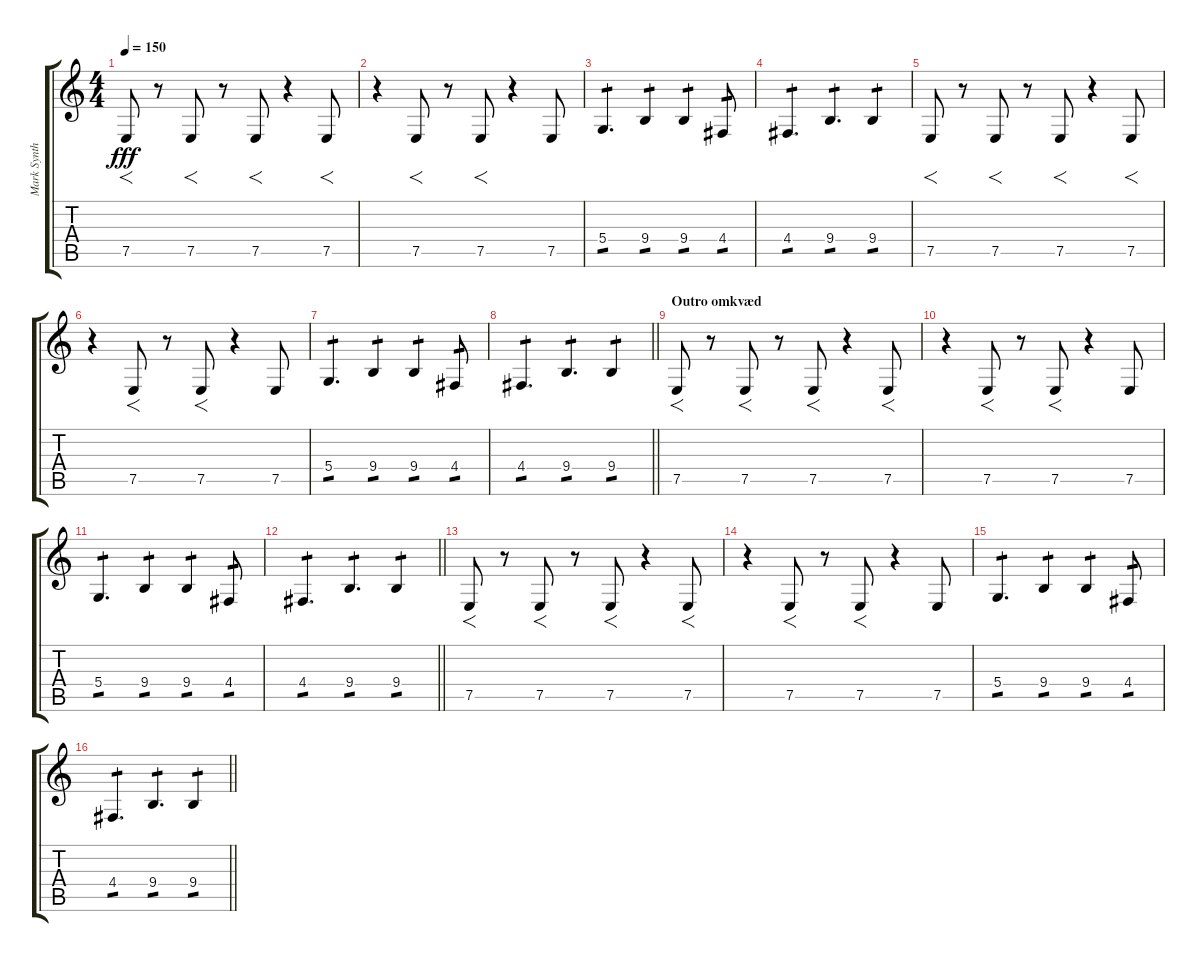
\track ("Mark Synth 1" "Mark Synth") {instrument lead2sawtooth}
\staff {score tabs}
\tuning (E4 B3 G3 D3 A2 E2) {hide}
\ts (4 4)
\tempo 150
\clef g2
\ks c
7.5.8{f dy fff} r.8 7.5.8{f} r.8 7.5.8{f} r.4 7.5.8{f} |
r.4 7.5.8{f} r.8 7.5.8{f} r.4 7.5.8 |
5.4.4{d tp 1} 9.4.4{tp 1} 9.4.4{tp 1} 4.4.8{tp 1} |
4.4.4{d tp 1} 9.4.4{d tp 1} 9.4.4{tp 1} |
7.5.8{f} r.8 7.5.8{f} r.8 7.5.8{f} r.4 7.5.8{f} |
r.4 7.5.8{f} r.8 7.5.8{f} r.4 7.5.8 |
5.4.4{d tp 1} 9.4.4{tp 1} 9.4.4{tp 1} 4.4.8{tp 1} |
\barLineRight lightlight
4.4.4{d tp 1} 9.4.4{d tp 1} 9.4.4{tp 1} |
\section ("" "Outro omkvæd")
7.5.8{f} r.8 7.5.8{f} r.8 7.5.8{f} r.4 7.5.8{f} |
r.4 7.5.8{f} r.8 7.5.8{f} r.4 7.5.8 |
5.4.4{d tp 1} 9.4.4{tp 1} 9.4.4{tp 1} 4.4.8{tp 1} |
\barLineRight lightlight
4.4.4{d tp 1} 9.4.4{d tp 1} 9.4.4{tp 1} |
7.5.8{f} r.8 7.5.8{f} r.8 7.5.8{f} r.4 7.5.8{f} |
r.4 7.5.8{f} r.8 7.5.8{f} r.4 7.5.8 |
5.4.4{d tp 1} 9.4.4{tp 1} 9.4.4{tp 1} 4.4.8{tp 1} |
\barLineRight lightlight
4.4.4{d tp 1} 9.4.4{d tp 1} 9.4.4{tp 1}
